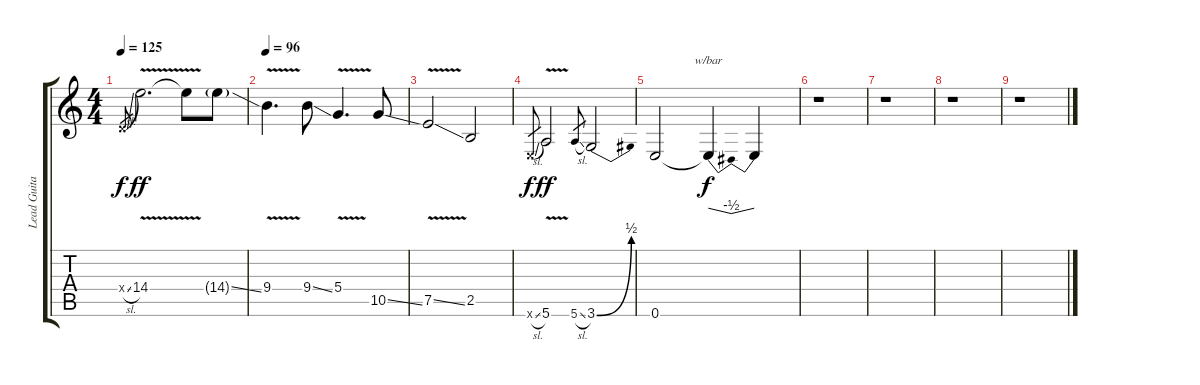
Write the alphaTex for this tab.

\track ("Lead Guitar" "Lead Guita") {instrument distortionguitar}
\staff {score tabs}
\tuning (E4 B3 G3 D3 A2 E2) {hide}
\ts (4 4)
\tempo 125
\clef g2
\ks c
0.4{sl x}.8{gr dy f} 14.4{v}.2{d dy ff} 14.4{t}.8 14.4{ss g}.8 |
\tempo 96
9.4{v}.4{d} 9.4{ss}.8 5.4{v}.4{d} 10.5{ss}.8 |
7.5{v ss}.2 2.5.2 |
0.6{sl x}.8{gr dy f} 5.6{v}.2{dy ff} 5.6{sl}.8{gr} 3.6{be (bend 0 0 60 2)}.2 |
0.6.2 0.6{t}.4{tbe (dip default 0 0 30 -2 60 0) dy f} 0.6{t}.4 |
r.1 |
r.1 |
r.1 |
r.1
